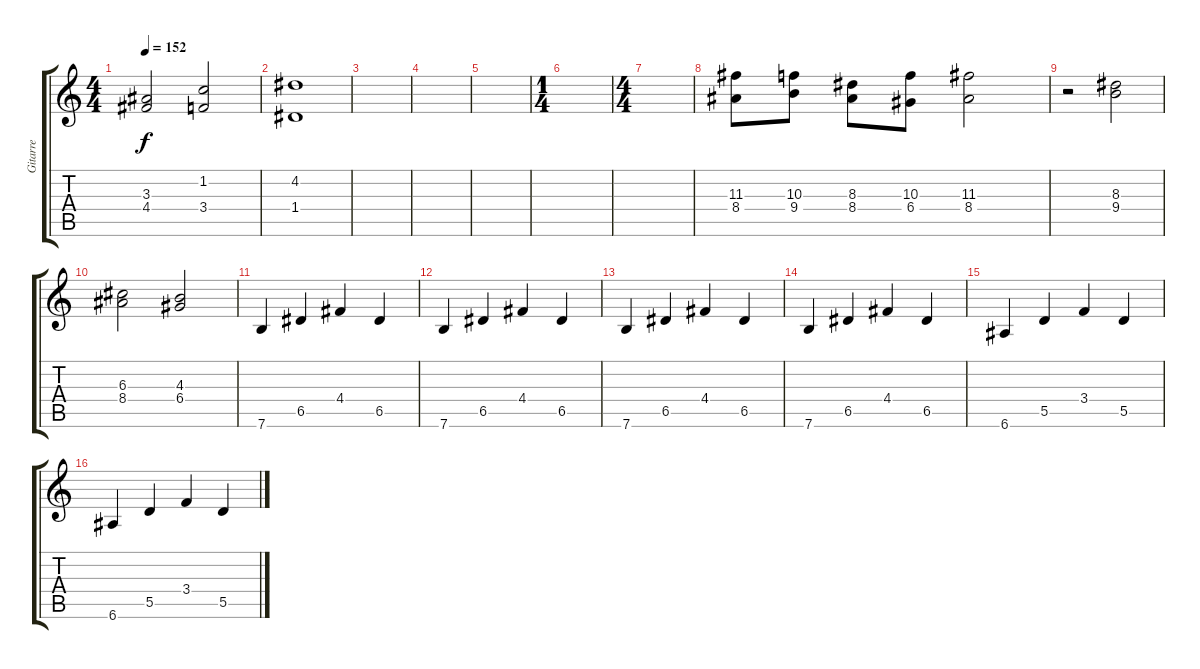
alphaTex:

\track ("Gitarre" "Gitarre") {instrument acousticguitarnylon}
\staff {score tabs}
\tuning (E4 B3 G3 D3 A2 E2) {hide}
\ts (4 4)
\tempo 152
\clef g2
\ks c
(3.3 4.4).2{dy f} (1.2 3.4).2 |
(4.2 1.4).1 |
|
|
|
\ts (1 4)
|
\ts (4 4)
|
(11.3 8.4).8 (10.3 9.4).8 (8.3 8.4).8 (10.3 6.4).8 (11.3 8.4).2 |
r.2 (8.3 9.4).2 |
(6.3 8.4).2 (4.3 6.4).2 |
7.6.4 6.5.4 4.4.4 6.5.4 |
7.6.4 6.5.4 4.4.4 6.5.4 |
7.6.4 6.5.4 4.4.4 6.5.4 |
7.6.4 6.5.4 4.4.4 6.5.4 |
6.6.4 5.5.4 3.4.4 5.5.4 |
6.6.4 5.5.4 3.4.4 5.5.4
